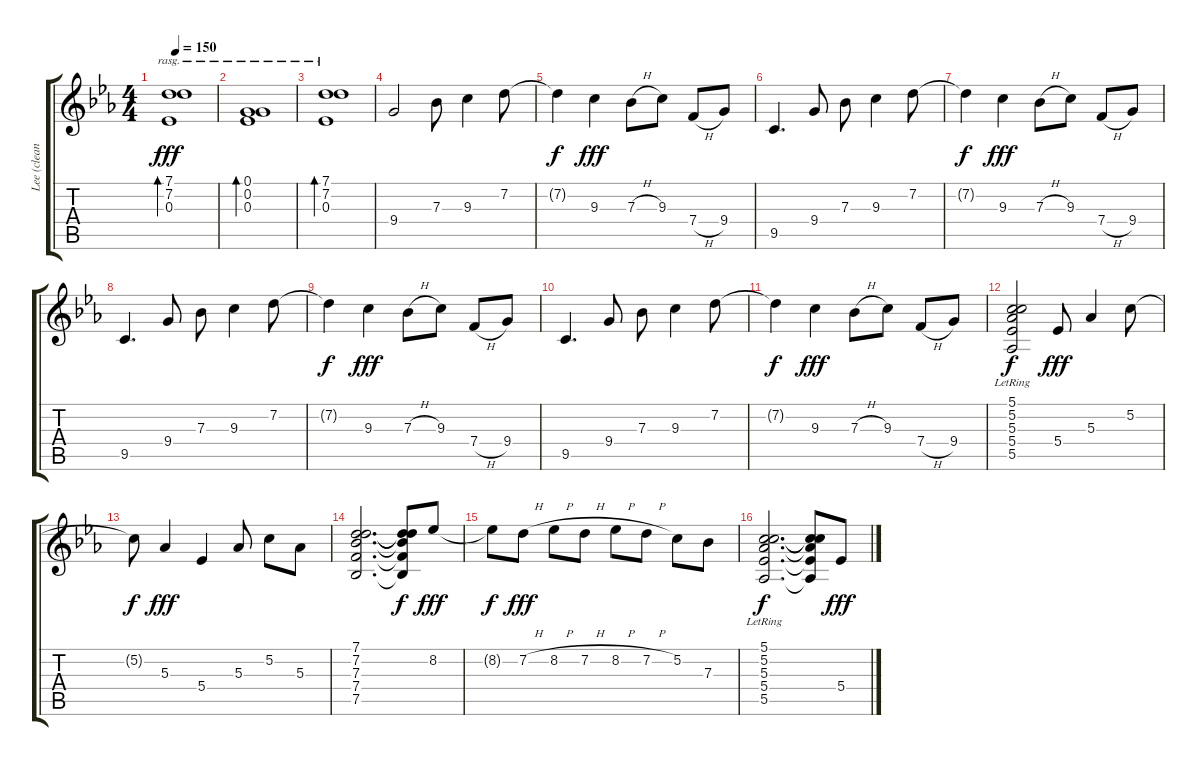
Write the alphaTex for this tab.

\track ("Lee (clean)" "Lee (clean") {instrument electricguitarjazz}
\staff {score tabs}
\tuning (G3 G3 Eb3 Bb2 Eb2 Eb2) {hide}
\ts (4 4)
\tempo 150
\clef g2
\ks eb
(7.1 7.2 0.3).1{bd 480 rasg ii dy fff} |
(0.1 0.2 0.3).1{bd 480 rasg ii} |
(7.1 7.2 0.3).1{bd 480 rasg ii} |
9.4.2 7.3.8 9.3.4 7.2.8 |
7.2{t}.4{dy f} 9.3.4{dy fff} 7.3{h}.8 9.3.8 7.4{h}.8 9.4.8 |
9.5.4{d} 9.4.8 7.3.8 9.3.4 7.2.8 |
7.2{t}.4{dy f} 9.3.4{dy fff} 7.3{h}.8 9.3.8 7.4{h}.8 9.4.8 |
9.5.4{d} 9.4.8 7.3.8 9.3.4 7.2.8 |
7.2{t}.4{dy f} 9.3.4{dy fff} 7.3{h}.8 9.3.8 7.4{h}.8 9.4.8 |
9.5.4{d} 9.4.8 7.3.8 9.3.4 7.2.8 |
7.2{t}.4{dy f} 9.3.4{dy fff} 7.3{h}.8 9.3.8 7.4{h}.8 9.4.8 |
(5.1 5.2 5.3{lr} 5.4 5.5).2{dy f} 5.4.8{dy fff} 5.3.4 5.2.8 |
5.2{t}.8{dy f} 5.3.4{dy fff} 5.4.4 5.3.8 5.2.8 5.3.8 |
(7.1 7.2 7.3 7.4 7.5).2{d} (7.1{t} 7.2{t} 7.3{t} 7.4{t} 7.5{t}).8{dy f} 8.2.8{dy fff} |
8.2{t}.8{dy f} 7.2{h}.8{dy fff} 8.2{h}.8 7.2{h}.8 8.2{h}.8 7.2{h}.8 5.2.8 7.3.8 |
(5.1 5.2 5.3{lr} 5.4 5.5).2{d dy f} (5.1{t} 5.2{t} 5.3{t} 5.4{t} 5.5{t}).8 5.4.8{dy fff}
